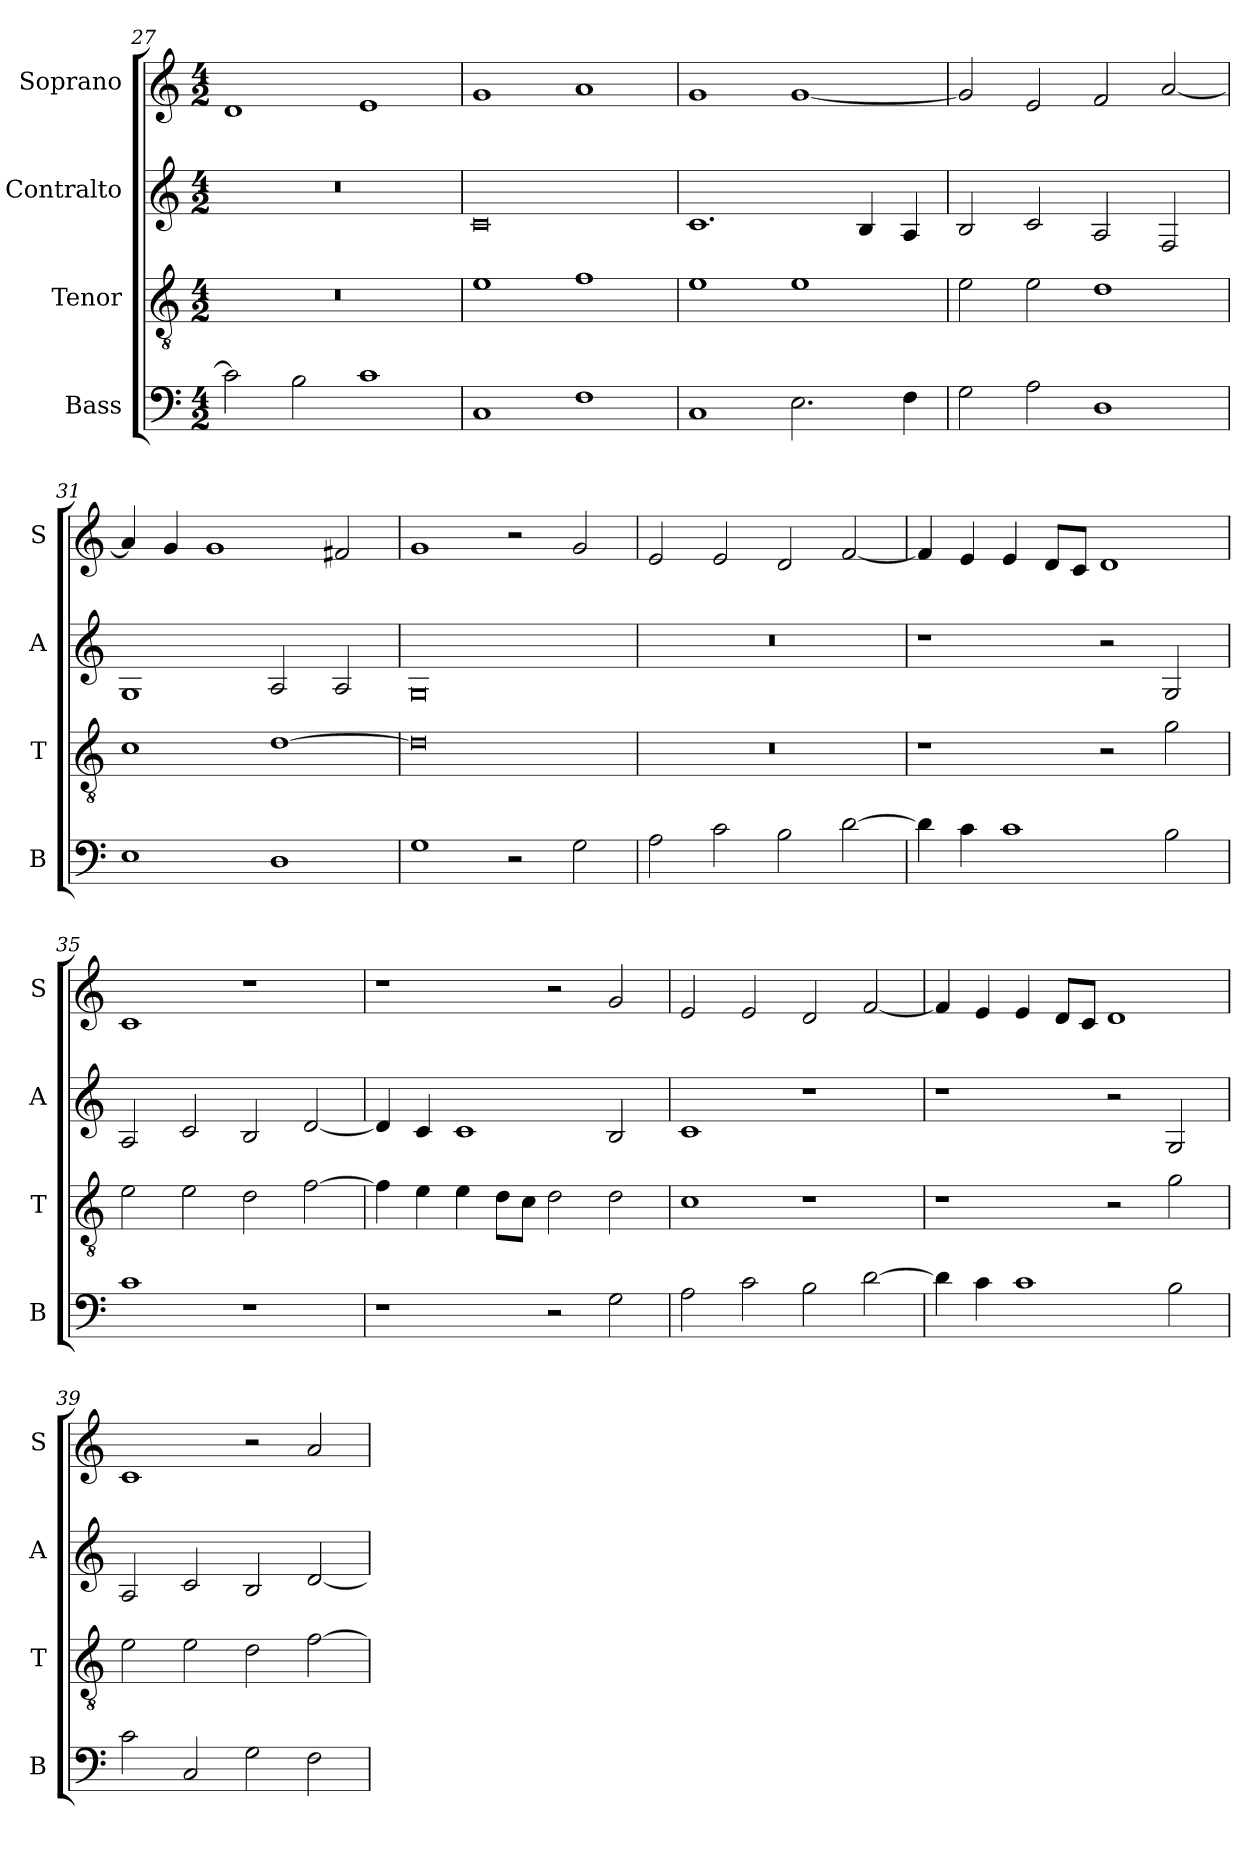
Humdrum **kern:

**kern	**kern	**kern	**kern
*part4	*part3	*part2	*part1
*staff4	*staff3	*staff2	*staff1
*I"Bass	*I"Tenor	*I"Contralto	*I"Soprano
*I'B	*I'T	*I'A	*I'S
*clefF4	*clefGv2	*clefG2	*clefG2
*k[]	*k[]	*k[]	*k[]
*G:mix	*G:mix	*G:mix	*G:mix
*M4/2	*M4/2	*M4/2	*M4/2
=27	=27	=27	=27
2c]	0r	0r	1d
2B	.	.	.
1c	.	.	1e
=28	=28	=28	=28
1C	1e	0c	1g
1F	1f	.	1a
=29	=29	=29	=29
1C	1e	1.c	1g
2.E	1e	.	[1g
.	.	4B	.
4F	.	4A	.
=30	=30	=30	=30
2G	2e	2B	2g]
2A	2e	2c	2e
1D	1d	2A	2f
.	.	2F	[2a
=31	=31	=31	=31
1E	1c	1G	4a]
.	.	.	4g
.	.	.	1g
1D	[1d	2A	.
.	.	2A	2f#X
=32	=32	=32	=32
1G	0d]	0G	1g
2r	.	.	2r
2G	.	.	2g
=33	=33	=33	=33
2A	0r	0r	2e
2c	.	.	2e
2B	.	.	2d
[2d	.	.	[2f
=34	=34	=34	=34
4d]	1r	1r	4f]
4c	.	.	4e
1c	.	.	4e
.	.	.	8d/L
.	.	.	8c/J
.	2r	2r	1d
2B	2g	2G	.
=35	=35	=35	=35
1c	2e	2A	1c
.	2e	2c	.
1r	2d	2B	1r
.	[2f	[2d	.
=36	=36	=36	=36
1r	4f]	4d]	1r
.	4e	4c	.
.	4e	1c	.
.	8d\L	.	.
.	8c\J	.	.
2r	2d	.	2r
2G	2d	2B	2g
=37	=37	=37	=37
2A	1c	1c	2e
2c	.	.	2e
2B	1r	1r	2d
[2d	.	.	[2f
=38	=38	=38	=38
4d]	1r	1r	4f]
4c	.	.	4e
1c	.	.	4e
.	.	.	8d/L
.	.	.	8c/J
.	2r	2r	1d
2B	2g	2G	.
=39	=39	=39	=39
2c	2e	2A	1c
2C	2e	2c	.
2G	2d	2B	2r
2F	[2f	[2d	2a
=	=	=	=
*-	*-	*-	*-
